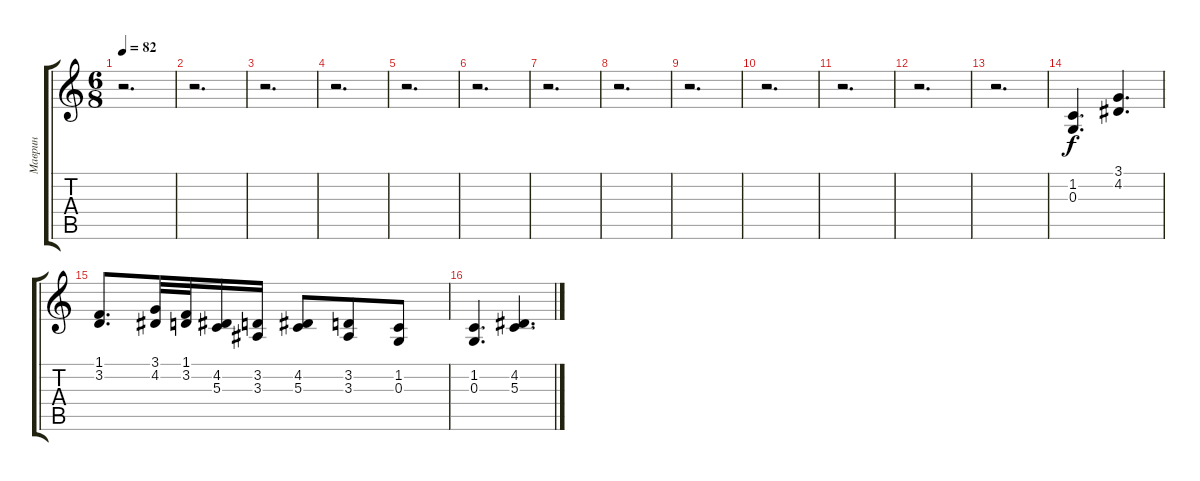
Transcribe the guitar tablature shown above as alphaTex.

\track ("Маврин" "Маврин") {instrument lead1square}
\staff {score tabs}
\tuning (E4 B3 G3 D3 A2 E2) {hide}
\ts (6 8)
\tempo 82
\clef g2
\ks c
r.2{d dy f} |
r.2{d} |
r.2{d} |
r.2{d} |
r.2{d} |
r.2{d} |
r.2{d} |
r.2{d} |
r.2{d} |
r.2{d} |
r.2{d} |
r.2{d} |
r.2{d} |
(1.2 0.3).4{d} (3.1 4.2).4{d} |
(1.1 3.2).8{d} (3.1 4.2).32 (1.1 3.2).32 (4.2 5.3).16 (3.2 3.3).16 (4.2 5.3).8 (3.2 3.3).8 (1.2 0.3).8 |
(1.2 0.3).4{d} (4.2 5.3).4{d}
